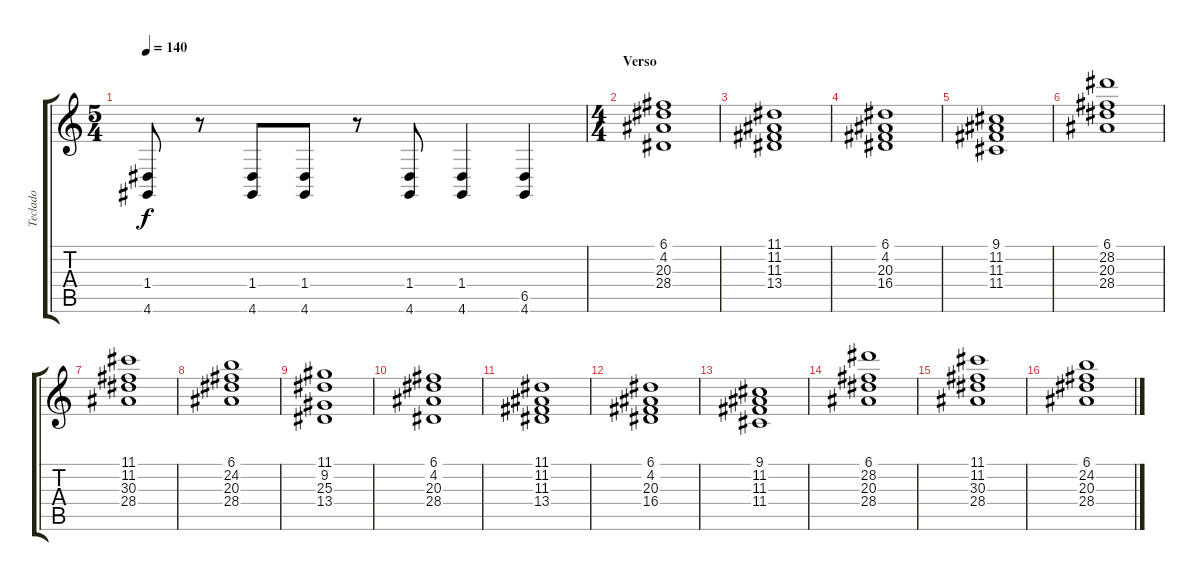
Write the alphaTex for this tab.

\track ("Teclado" "Teclado") {instrument stringensemble1}
\staff {score tabs}
\tuning (E4 B3 G3 D3 A2 E2) {hide}
\ts (5 4)
\tempo 140
\clef g2
\ks c
(1.4 4.6).8{dy f volume 14 instrument acousticgrandpiano} r.8 (1.4 4.6).8 (1.4 4.6).8 r.8 (1.4 4.6).8 (1.4 4.6).4 (6.5 4.6).4 |
\ts (4 4)
\section ("" "Verso")
(6.1 4.2 20.3 28.4).1{volume 8 instrument stringensemble2} |
(11.1 11.2 11.3 13.4).1 |
(6.1 4.2 20.3 16.4).1{volume 8 instrument stringensemble2} |
(9.1 11.2 11.3 11.4).1 |
(6.1 28.2 20.3 28.4).1{volume 8 instrument stringensemble2} |
(11.1 11.2 30.3 28.4).1 |
(6.1 24.2 20.3 28.4).1{volume 8 instrument stringensemble2} |
(11.1 9.2 25.3 13.4).1 |
(6.1 4.2 20.3 28.4).1{volume 8 instrument stringensemble2} |
(11.1 11.2 11.3 13.4).1 |
(6.1 4.2 20.3 16.4).1{volume 8 instrument stringensemble2} |
(9.1 11.2 11.3 11.4).1 |
(6.1 28.2 20.3 28.4).1{volume 8 instrument stringensemble2} |
(11.1 11.2 30.3 28.4).1 |
(6.1 24.2 20.3 28.4).1{volume 8 instrument stringensemble2}
